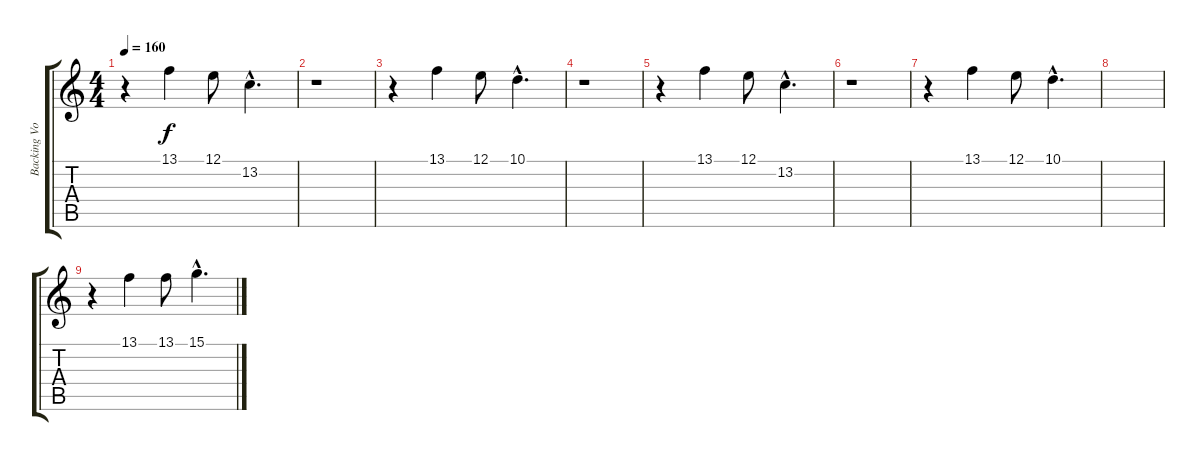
\track ("Backing Vocals" "Backing Vo") {instrument oboe}
\staff {score tabs}
\tuning (E4 B3 G3 D3 A2 E2) {hide}
\ts (4 4)
\tempo 160
\clef g2
\ks c
r.4{dy f} 13.1.4 12.1.8 13.2{hac}.4{d} |
r.1 |
r.4 13.1.4 12.1.8 10.1{hac}.4{d} |
r.1 |
r.4 13.1.4 12.1.8 13.2{hac}.4{d} |
r.1 |
r.4 13.1.4 12.1.8 10.1{hac}.4{d} |
|
r.4 13.1.4 13.1.8 15.1{hac}.4{d}
